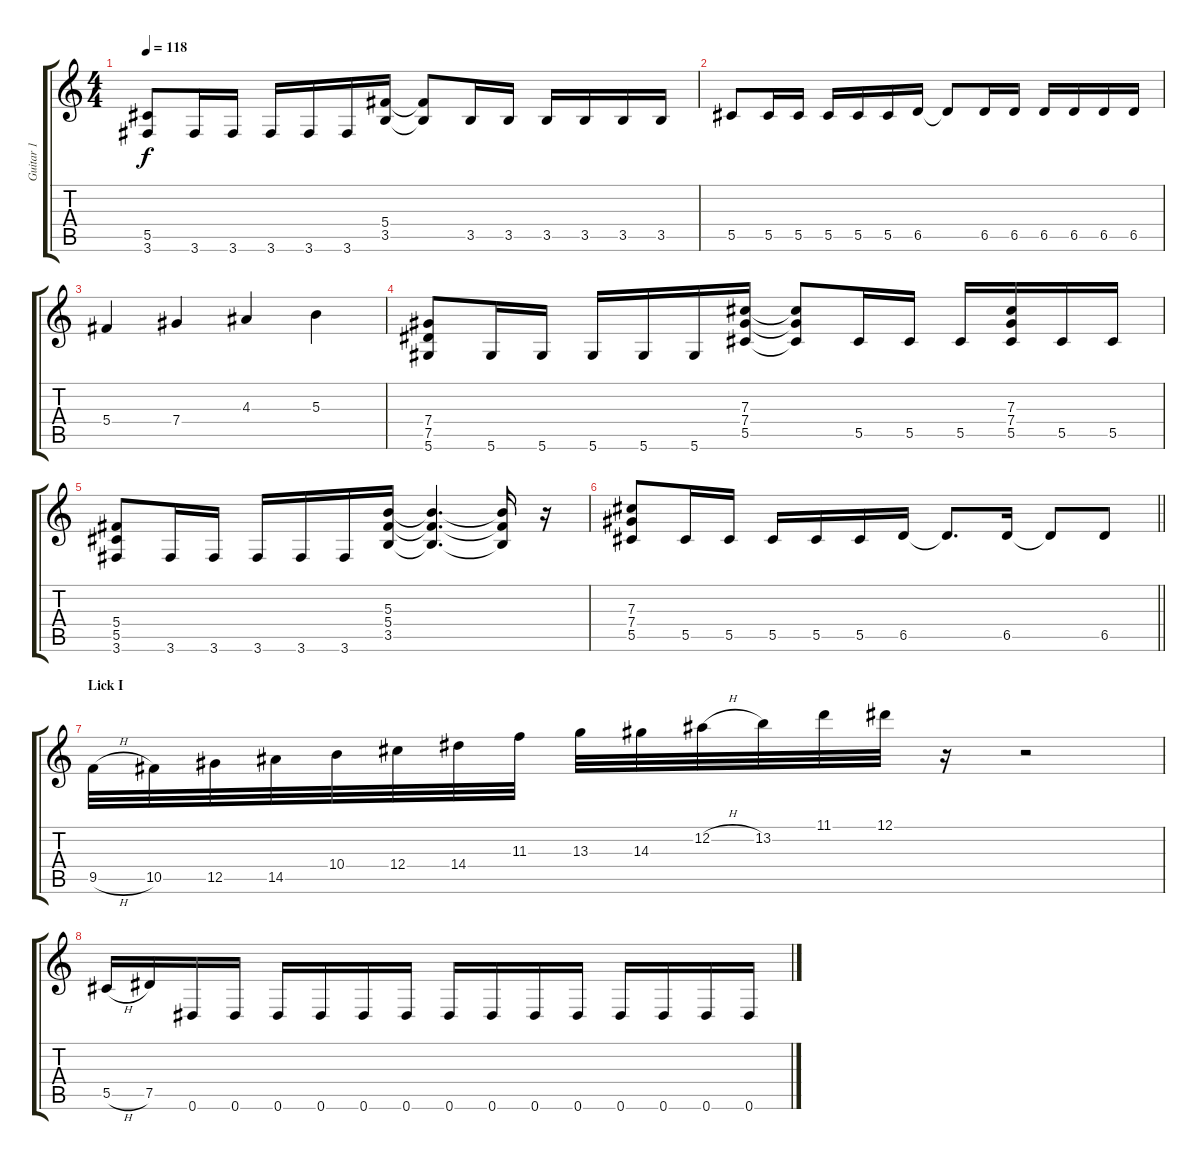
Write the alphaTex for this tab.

\track ("Guitar 1" "Guitar 1") {instrument distortionguitar}
\staff {score tabs}
\tuning (Eb4 Bb3 Gb3 Db3 Ab2 Eb2) {hide}
\ts (4 4)
\tempo 118
\clef g2
\ks c
(5.5 3.6).8{dy f} 3.6.16 3.6.16 3.6.16 3.6.16 3.6.16 (5.4 3.5).16 (5.4{t} 3.5{t}).8 3.5.16 3.5.16 3.5.16 3.5.16 3.5.16 3.5.16 |
5.5.8 5.5.16 5.5.16 5.5.16 5.5.16 5.5.16 6.5.16 6.5{t}.8 6.5.16 6.5.16 6.5.16 6.5.16 6.5.16 6.5.16 |
5.4.4 7.4.4 4.3.4 5.3.4 |
(7.4 7.5 5.6).8 5.6.16 5.6.16 5.6.16 5.6.16 5.6.16 (7.3 7.4 5.5).16 (7.3{t} 7.4{t} 5.5{t}).8 5.5.16 5.5.16 5.5.16 (7.3 7.4 5.5).16 5.5.16 5.5.16 |
(5.4 5.5 3.6).8 3.6.16 3.6.16 3.6.16 3.6.16 3.6.16 (5.3 5.4 3.5).16 (5.3{t} 5.4{t} 3.5{t}).4{d} (5.3{t} 5.4{t} 3.5{t}).16 r.16 |
\barLineRight lightlight
(7.3 7.4 5.5).8 5.5.16 5.5.16 5.5.16 5.5.16 5.5.16 6.5.16 6.5{t}.8{d} 6.5.16 6.5{t}.8 6.5.8 |
\section ("" "Lick I")
9.5{h}.32 10.5.32 12.5.32 14.5.32 10.4.32 12.4.32 14.4.32 11.3.32 13.3.32 14.3.32 12.2{h}.32 13.2.32 11.1.32 12.1.32 r.16 r.2 |
5.5{h}.16 7.5.16 0.6.16 0.6.16 0.6.16 0.6.16 0.6.16 0.6.16 0.6.16 0.6.16 0.6.16 0.6.16 0.6.16 0.6.16 0.6.16 0.6.16
